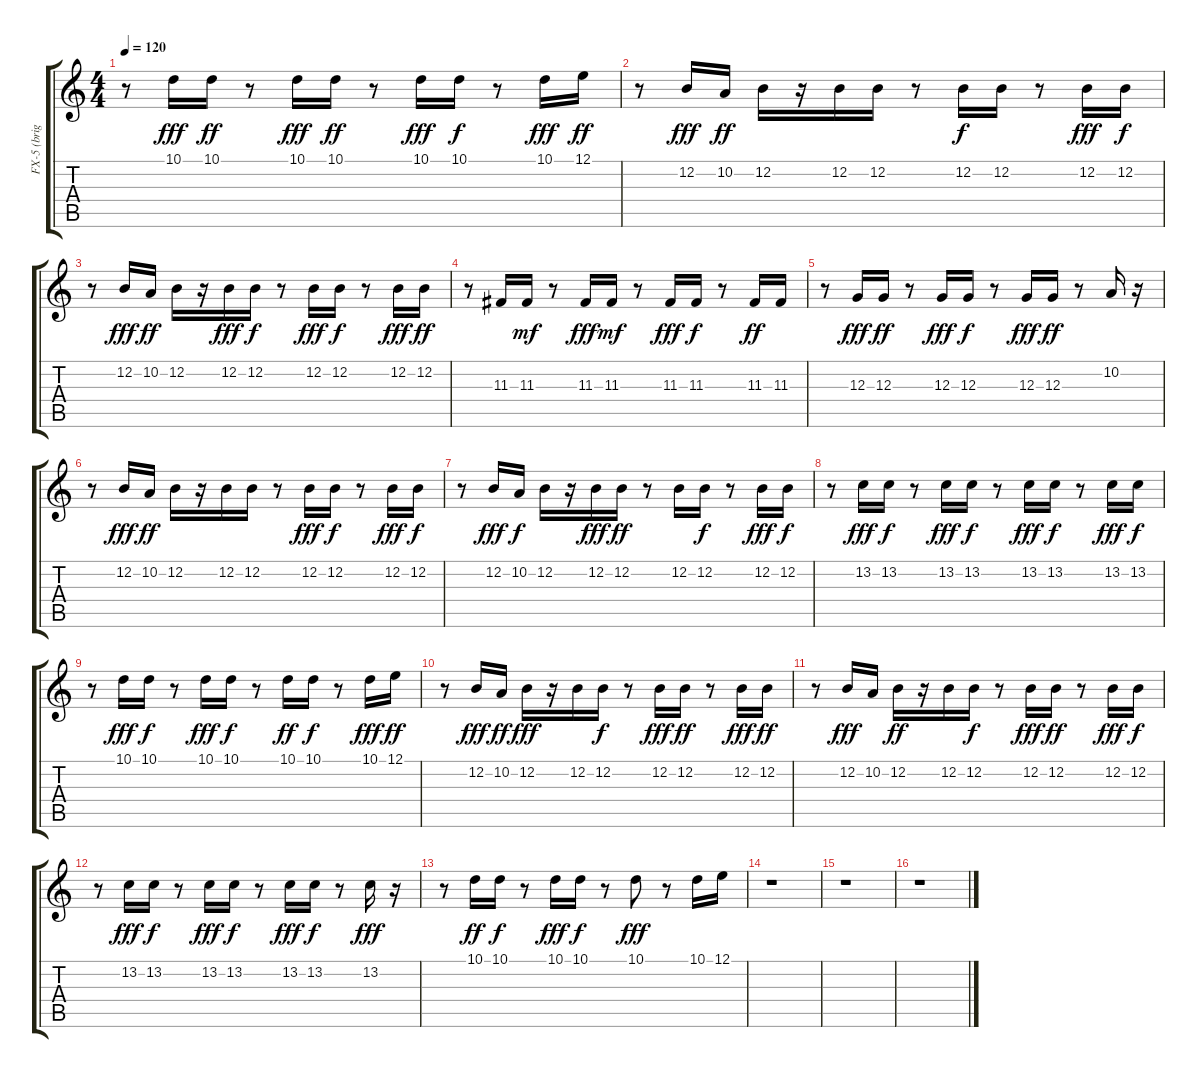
\track ("FX-5 (brightness)" "FX-5 (brig") {instrument fx5brightness}
\staff {score tabs}
\tuning (E4 B3 G3 D3 A2 E2) {hide}
\ts (4 4)
\tempo 120
\clef g2
\ks c
r.8{dy f} 10.1.16{dy fff} 10.1.16{dy ff} r.8 10.1.16{dy fff} 10.1.16{dy ff} r.8 10.1.16{dy fff} 10.1.16{dy f} r.8 10.1.16{dy fff} 12.1.16{dy ff} |
r.8 12.2.16{dy fff} 10.2.16{dy ff} 12.2.16 r.16 12.2.16 12.2.16 r.8 12.2.16{dy f} 12.2.16 r.8 12.2.16{dy fff} 12.2.16{dy f} |
r.8 12.2.16{dy fff} 10.2.16{dy ff} 12.2.16 r.16 12.2.16{dy fff} 12.2.16{dy f} r.8 12.2.16{dy fff} 12.2.16{dy f} r.8 12.2.16{dy fff} 12.2.16{dy ff} |
r.8 11.3.16 11.3.16{dy mf} r.8 11.3.16{dy fff} 11.3.16{dy mf} r.8 11.3.16{dy fff} 11.3.16{dy f} r.8 11.3.16{dy ff} 11.3.16 |
r.8 12.3.16{dy fff} 12.3.16{dy ff} r.8 12.3.16{dy fff} 12.3.16{dy f} r.8 12.3.16{dy fff} 12.3.16{dy ff} r.8 10.2.16 r.16 |
r.8 12.2.16{dy fff} 10.2.16{dy ff} 12.2.16 r.16 12.2.16 12.2.16 r.8 12.2.16{dy fff} 12.2.16{dy f} r.8 12.2.16{dy fff} 12.2.16{dy f} |
r.8 12.2.16{dy fff} 10.2.16{dy f} 12.2.16 r.16 12.2.16{dy fff} 12.2.16{dy ff} r.8 12.2.16 12.2.16{dy f} r.8 12.2.16{dy fff} 12.2.16{dy f} |
r.8 13.2.16{dy fff} 13.2.16{dy f} r.8 13.2.16{dy fff} 13.2.16{dy f} r.8 13.2.16{dy fff} 13.2.16{dy f} r.8 13.2.16{dy fff} 13.2.16{dy f} |
r.8 10.1.16{dy fff} 10.1.16{dy f} r.8 10.1.16{dy fff} 10.1.16{dy f} r.8 10.1.16{dy ff} 10.1.16{dy f} r.8 10.1.16{dy fff} 12.1.16{dy ff} |
r.8 12.2.16{dy fff} 10.2.16{dy ff} 12.2.16{dy fff} r.16 12.2.16 12.2.16{dy f} r.8 12.2.16{dy fff} 12.2.16{dy ff} r.8 12.2.16{dy fff} 12.2.16{dy ff} |
r.8 12.2.16{dy fff} 10.2.16 12.2.16{dy ff} r.16 12.2.16 12.2.16{dy f} r.8 12.2.16{dy fff} 12.2.16{dy ff} r.8 12.2.16{dy fff} 12.2.16{dy f} |
r.8 13.2.16{dy fff} 13.2.16{dy f} r.8 13.2.16{dy fff} 13.2.16{dy f} r.8 13.2.16{dy fff} 13.2.16{dy f} r.8 13.2.16{dy fff} r.16 |
r.8 10.1.16{dy ff} 10.1.16{dy f} r.8 10.1.16{dy fff} 10.1.16{dy f} r.8 10.1.8{dy fff} r.8 10.1.16 12.1.16 |
r.1 |
r.1 |
r.1
